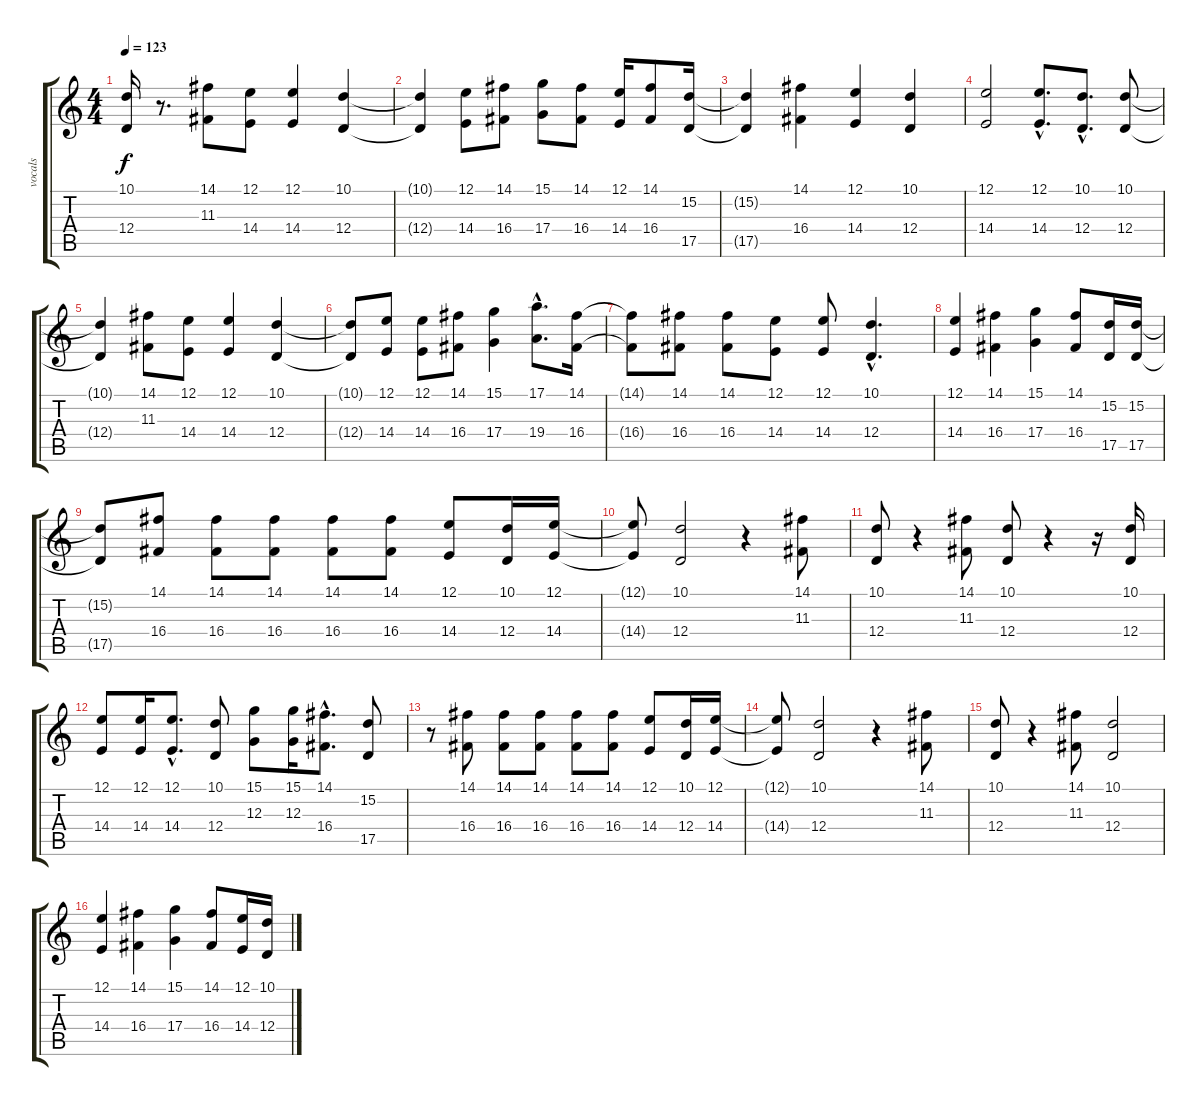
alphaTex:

\track ("vocals" "vocals") {instrument clarinet}
\staff {score tabs}
\tuning (E4 B3 G3 D3 A2 E2) {hide}
\ts (4 4)
\tempo 123
\clef g2
\ks c
(10.1{t} 12.4{t}).16{dy f} r.8{d} (14.1 11.3).8 (12.1 14.4).8 (12.1 14.4).4 (10.1 12.4).4 |
(10.1{t} 12.4{t}).4 (12.1 14.4).8 (14.1 16.4).8 (15.1 17.4).8 (14.1 16.4).8 (12.1 14.4).16 (14.1 16.4).8 (15.2 17.5).16 |
(15.2{t} 17.5{t}).4 (14.1 16.4).4 (12.1 14.4).4 (10.1 12.4).4 |
(12.1 14.4).2 (12.1{hac} 14.4{hac}).8{d} (10.1{hac} 12.4{hac}).8{d} (10.1 12.4).8 |
(10.1{t} 12.4{t}).4 (14.1 11.3).8 (12.1 14.4).8 (12.1 14.4).4 (10.1 12.4).4 |
(10.1{t} 12.4{t}).8 (12.1 14.4).8 (12.1 14.4).8 (14.1 16.4).8 (15.1 17.4).4 (17.1{hac} 19.4{hac}).8{d} (14.1 16.4).16 |
(14.1{t} 16.4{t}).8 (14.1 16.4).8 (14.1 16.4).8 (12.1 14.4).8 (12.1 14.4).8 (10.1{hac} 12.4{hac}).4{d} |
(12.1 14.4).4 (14.1 16.4).4 (15.1 17.4).4 (14.1 16.4).8 (15.2 17.5).16 (15.2 17.5).16 |
(15.2{t} 17.5{t}).8 (14.1 16.4).8 (14.1 16.4).8 (14.1 16.4).8 (14.1 16.4).8 (14.1 16.4).8 (12.1 14.4).8 (10.1 12.4).16 (12.1 14.4).16 |
(12.1{t} 14.4{t}).8 (10.1 12.4).2 r.4 (14.1 11.3).8 |
(10.1 12.4).8 r.4 (14.1 11.3).8 (10.1 12.4).8 r.4 r.16 (10.1 12.4).16 |
(12.1 14.4).8 (12.1 14.4).16 (12.1{hac} 14.4{hac}).8{d} (10.1 12.4).8 (15.1 12.3).8 (15.1 12.3).16 (14.1{hac} 16.4{hac}).8{d} (15.2 17.5).8 |
r.8 (14.1 16.4).8 (14.1 16.4).8 (14.1 16.4).8 (14.1 16.4).8 (14.1 16.4).8 (12.1 14.4).8 (10.1 12.4).16 (12.1 14.4).16 |
(12.1{t} 14.4{t}).8 (10.1 12.4).2 r.4 (14.1 11.3).8 |
(10.1 12.4).8 r.4 (14.1 11.3).8 (10.1 12.4).2 |
(12.1 14.4).4 (14.1 16.4).4 (15.1 17.4).4 (14.1 16.4).8 (12.1 14.4).16 (10.1 12.4).16
